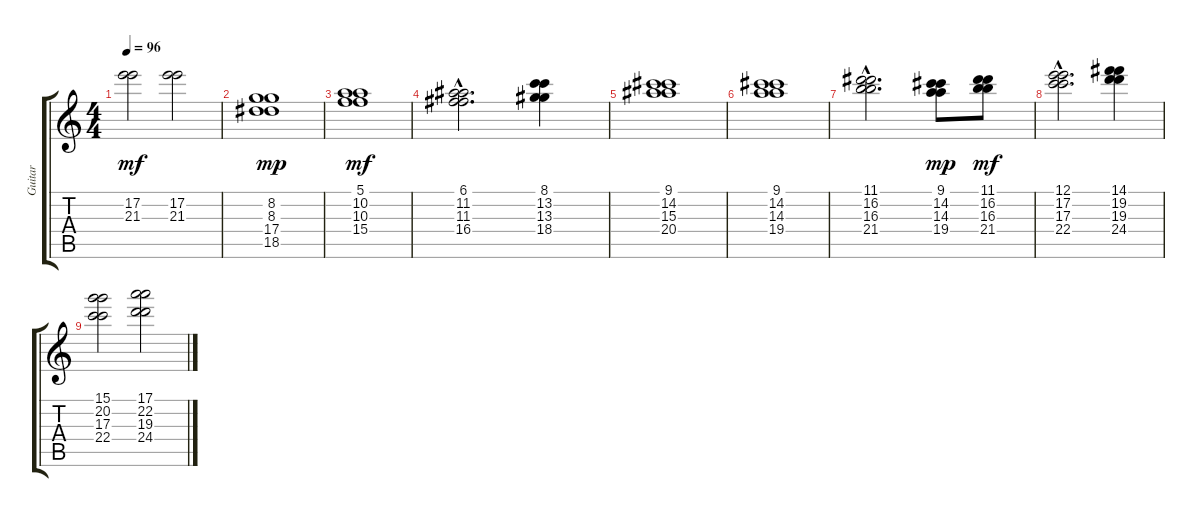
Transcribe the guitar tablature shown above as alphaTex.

\track ("Guitar" "Guitar") {instrument distortionguitar}
\staff {score tabs}
\tuning (E4 B3 G3 D3 A2 E2) {hide}
\ts (4 4)
\tempo 96
\clef g2
\ks c
(17.2 21.3).2{dy mf} (17.2 21.3).2 |
(8.2 8.3 17.4 18.5).1{dy mp} |
(5.1 10.2 10.3 15.4).1{dy mf} |
(6.1{hac} 11.2{hac} 11.3{hac} 16.4{hac}).2{d} (8.1 13.2 13.3 18.4).4 |
(9.1 14.2 15.3 20.4).1 |
(9.1 14.2 14.3 19.4).1 |
(11.1{hac} 16.2{hac} 16.3{hac} 21.4{hac}).2{d} (9.1 14.2 14.3 19.4).8{dy mp} (11.1 16.2 16.3 21.4).8{dy mf} |
(12.1{hac} 17.2{hac} 17.3{hac} 22.4{hac}).2{d} (14.1 19.2 19.3 24.4).4 |
(15.1 20.2 17.3 22.4).2 (17.1 22.2 19.3 24.4).2
